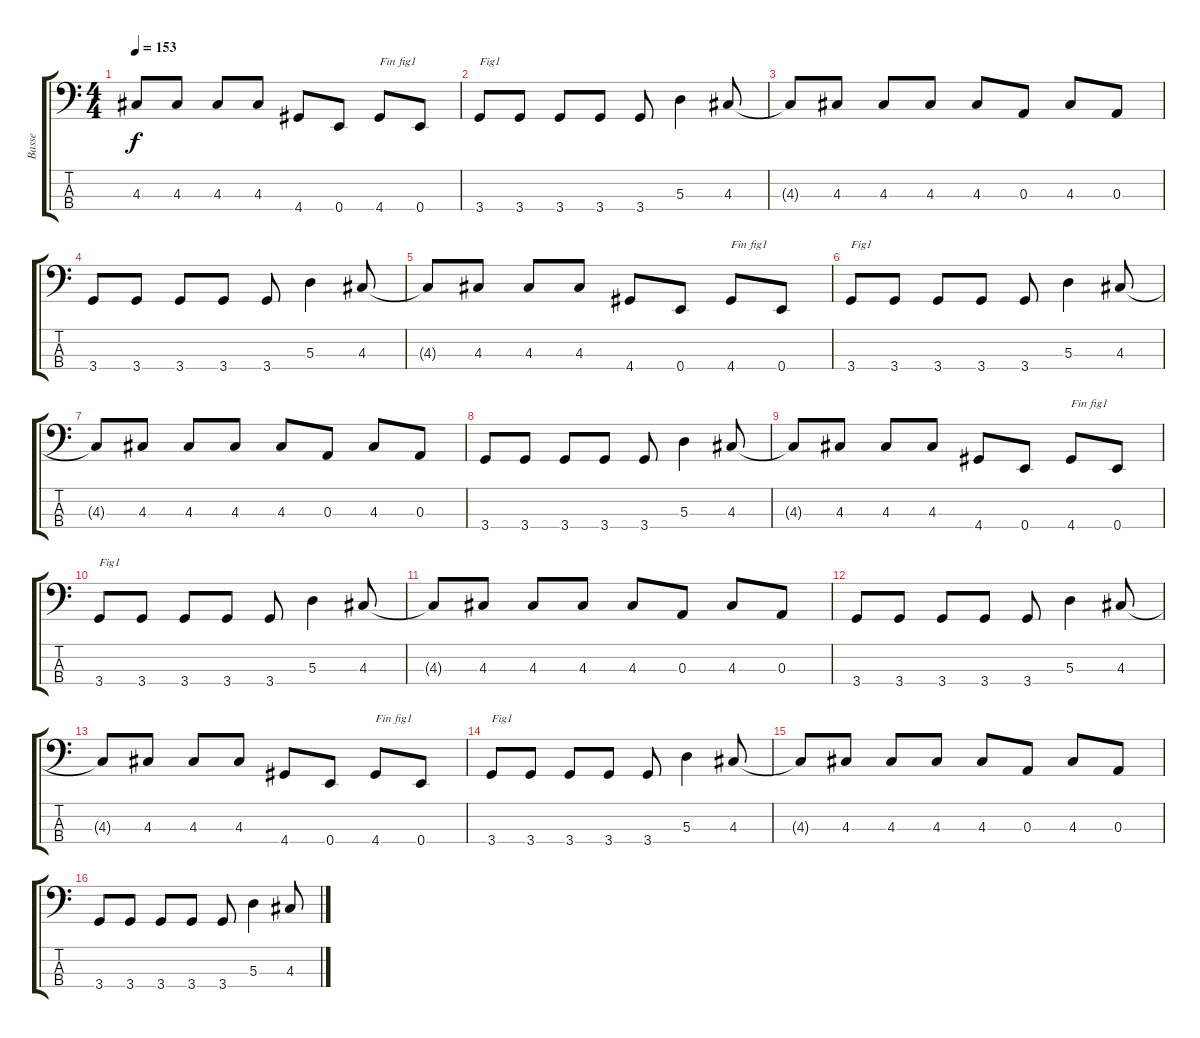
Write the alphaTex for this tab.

\track ("Basse" "Basse") {instrument electricbasspick}
\staff {score tabs}
\tuning (G2 D2 A1 E1) {hide}
\ts (4 4)
\tempo 153
\clef f4
\ks c
4.3{t}.8{dy f} 4.3.8 4.3.8 4.3.8 4.4.8 0.4.8 4.4.8{txt "Fin fig1"} 0.4.8 |
3.4.8{txt "Fig1"} 3.4.8 3.4.8 3.4.8 3.4.8 5.3.4 4.3.8 |
4.3{t}.8 4.3.8 4.3.8 4.3.8 4.3.8 0.3.8 4.3.8 0.3.8 |
3.4.8 3.4.8 3.4.8 3.4.8 3.4.8 5.3.4 4.3.8 |
4.3{t}.8 4.3.8 4.3.8 4.3.8 4.4.8 0.4.8 4.4.8{txt "Fin fig1"} 0.4.8 |
3.4.8{txt "Fig1"} 3.4.8 3.4.8 3.4.8 3.4.8 5.3.4 4.3.8 |
4.3{t}.8 4.3.8 4.3.8 4.3.8 4.3.8 0.3.8 4.3.8 0.3.8 |
3.4.8 3.4.8 3.4.8 3.4.8 3.4.8 5.3.4 4.3.8 |
4.3{t}.8 4.3.8 4.3.8 4.3.8 4.4.8 0.4.8 4.4.8{txt "Fin fig1"} 0.4.8 |
3.4.8{txt "Fig1"} 3.4.8 3.4.8 3.4.8 3.4.8 5.3.4 4.3.8 |
4.3{t}.8 4.3.8 4.3.8 4.3.8 4.3.8 0.3.8 4.3.8 0.3.8 |
3.4.8 3.4.8 3.4.8 3.4.8 3.4.8 5.3.4 4.3.8 |
4.3{t}.8 4.3.8 4.3.8 4.3.8 4.4.8 0.4.8 4.4.8{txt "Fin fig1"} 0.4.8 |
3.4.8{txt "Fig1"} 3.4.8 3.4.8 3.4.8 3.4.8 5.3.4 4.3.8 |
4.3{t}.8 4.3.8 4.3.8 4.3.8 4.3.8 0.3.8 4.3.8 0.3.8 |
3.4.8 3.4.8 3.4.8 3.4.8 3.4.8 5.3.4 4.3.8
